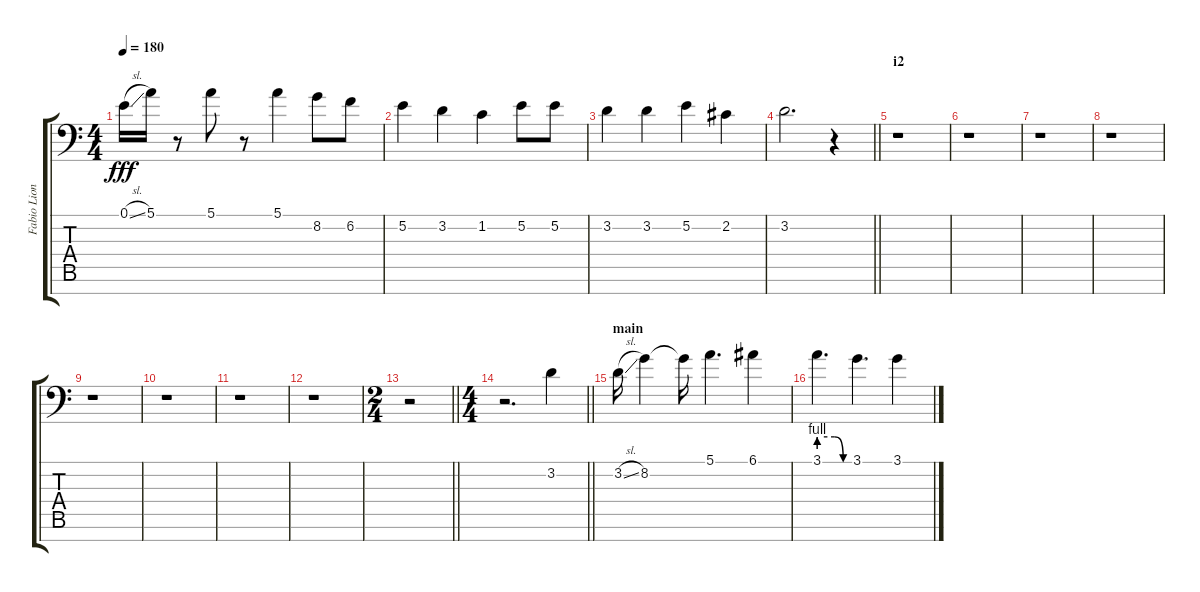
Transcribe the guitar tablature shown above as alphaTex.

\track ("Fabio Lione" "Fabio Lion") {instrument lead6voice}
\staff {score tabs}
\tuning (E4 B3 G3 D3 A2 E2 C-1) {hide}
\ts (4 4)
\tempo 180
\clef f4
\ks c
0.1{sl}.16{dy fff} 5.1.16 r.8 5.1.8 r.8 5.1.4 8.2.8 6.2.8 |
5.2.4 3.2.4 1.2.4 5.2.8 5.2.8 |
3.2.4 3.2.4 5.2.4 2.2.4 |
\barLineRight lightlight
3.2.2{d} r.4 |
\section ("" "i2")
r.1 |
r.1 |
r.1 |
r.1 |
r.1 |
r.1 |
r.1 |
r.1 |
\ts (2 4)
\barLineRight lightlight
r.2 |
\ts (4 4)
\barLineRight lightlight
r.2{d} 3.2.4 |
\section ("" "main")
3.2{sl}.16 8.2.4 8.2{t}.16 5.1.4{d} 6.1.4 |
3.1{be (custom 0 4 31 4 48 0 60 0)}.4{d} 3.1.4{d} 3.1.4
